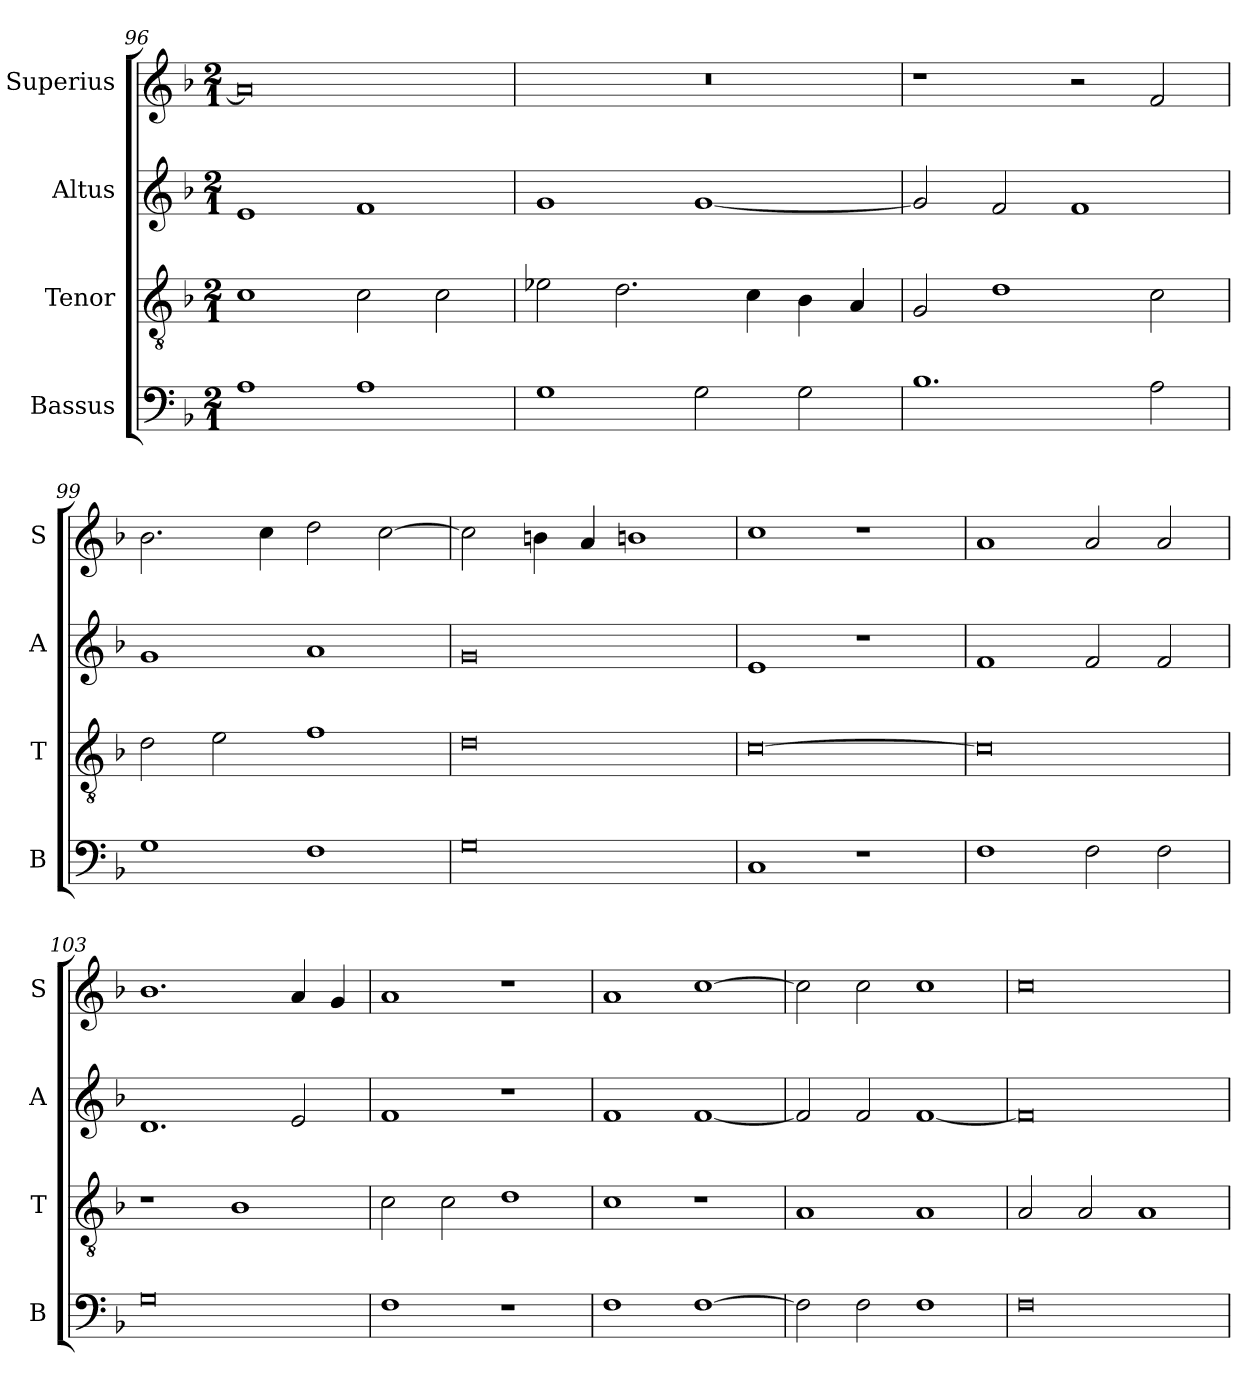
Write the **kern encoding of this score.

**kern	**kern	**kern	**kern
*part4	*part3	*part2	*part1
*staff4	*staff3	*staff2	*staff1
*I"Bassus	*I"Tenor	*I"Altus	*I"Superius
*I'B	*I'T	*I'A	*I'S
*clefF4	*clefGv2	*clefG2	*clefG2
*k[b-]	*k[b-]	*k[b-]	*k[b-]
*F:	*F:	*F:	*F:
*M2/1	*M2/1	*M2/1	*M2/1
=96	=96	=96	=96
1A	1c	1e	0a]
1A	2c	1f	.
.	2c	.	.
=97	=97	=97	=97
1G	2e-X	1g	0r
.	2.d	.	.
2G	.	[1g	.
.	4c	.	.
2G	4B-	.	.
.	4A	.	.
=98	=98	=98	=98
1.B-	2G	2g]	1r
.	1d	2f	.
.	.	1f	2r
2A	2c	.	2f
=99	=99	=99	=99
1G	2d	1g	2.b-
.	2e	.	.
.	.	.	4cc
1F	1f	1a	2dd
.	.	.	[2cc
=100	=100	=100	=100
0G	0d	0g	2cc]
.	.	.	4bn
.	.	.	4a
.	.	.	1bn
=101	=101	=101	=101
1C	[0c	1e	1cc
1r	.	1r	1r
=102	=102	=102	=102
1F	0c]	1f	1a
2F	.	2f	2a
2F	.	2f	2a
=103	=103	=103	=103
0G	1r	1.d	1.b-
.	1B-	.	.
.	.	2e	4a
.	.	.	4g
=104	=104	=104	=104
1F	2c	1f	1a
.	2c	.	.
1r	1d	1r	1r
=105	=105	=105	=105
1F	1c	1f	1a
[1F	1r	[1f	[1cc
=106	=106	=106	=106
2F]	1A	2f]	2cc]
2F	.	2f	2cc
1F	1A	[1f	1cc
=107	=107	=107	=107
0F	2A	0f]	0cc
.	2A	.	.
.	1A	.	.
=	=	=	=
*-	*-	*-	*-
